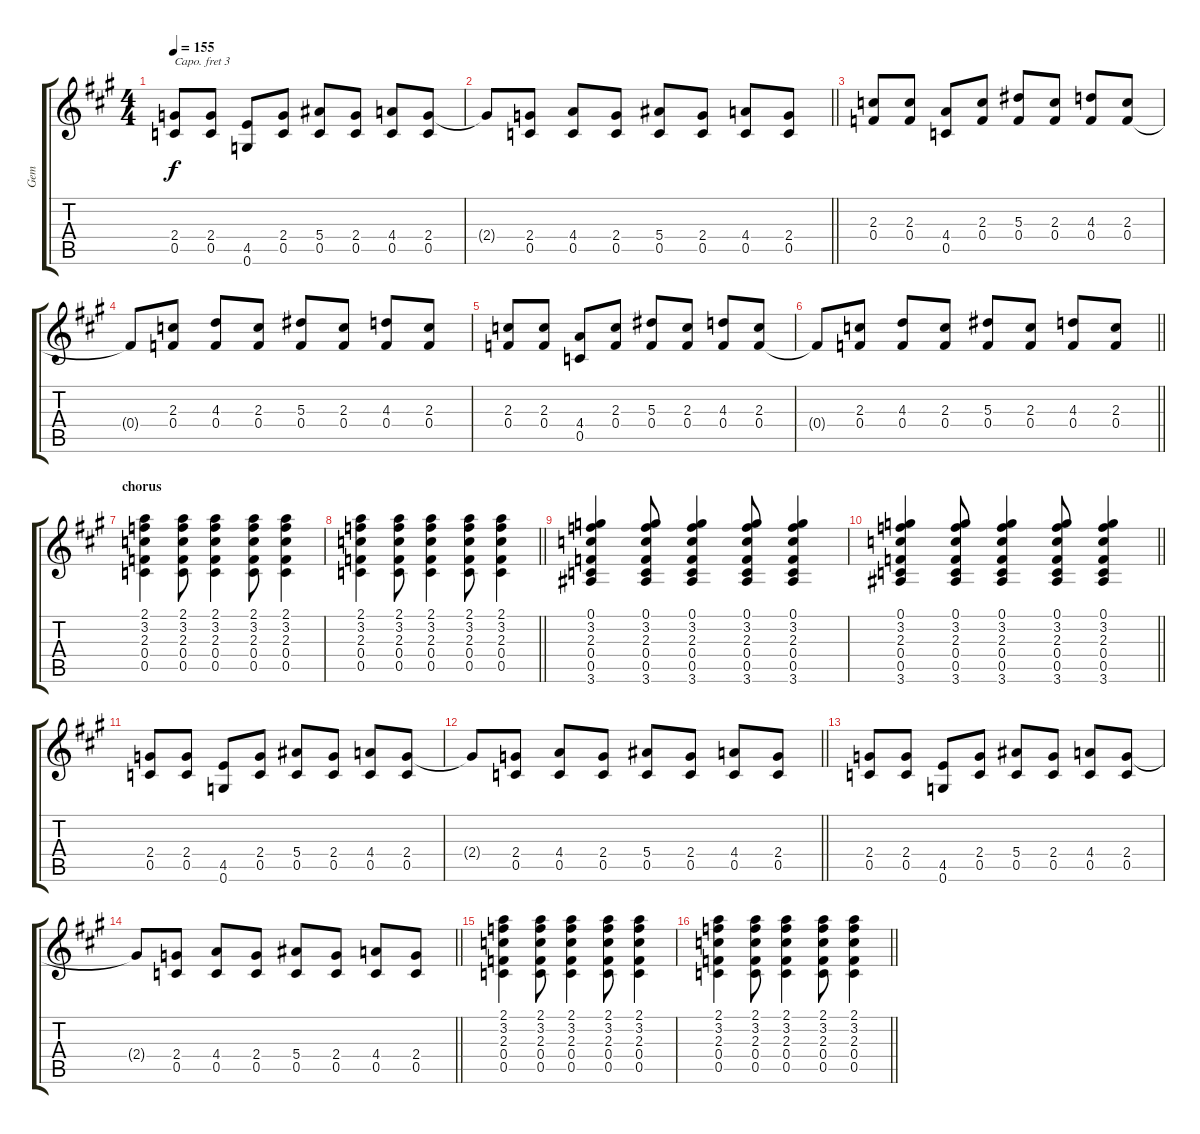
\track ("Gem" "Gem") {instrument overdrivenguitar}
\staff {score tabs}
\capo 3
\tuning (E4 B3 G3 D3 A2 E2) {hide}
\ts (4 4)
\tempo 155
\clef g2
\ks a
(2.4 0.5).8{dy f} (2.4 0.5).8 (4.5 0.6).8 (2.4 0.5).8 (5.4 0.5).8 (2.4 0.5).8 (4.4 0.5).8 (2.4 0.5).8 |
\barLineRight lightlight
2.4{t}.8 (2.4 0.5).8 (4.4 0.5).8 (2.4 0.5).8 (5.4 0.5).8 (2.4 0.5).8 (4.4 0.5).8 (2.4 0.5).8 |
(2.3 0.4).8 (2.3 0.4).8 (4.4 0.5).8 (2.3 0.4).8 (5.3 0.4).8 (2.3 0.4).8 (4.3 0.4).8 (2.3 0.4).8 |
0.4{t}.8 (2.3 0.4).8 (4.3 0.4).8 (2.3 0.4).8 (5.3 0.4).8 (2.3 0.4).8 (4.3 0.4).8 (2.3 0.4).8 |
(2.3 0.4).8 (2.3 0.4).8 (4.4 0.5).8 (2.3 0.4).8 (5.3 0.4).8 (2.3 0.4).8 (4.3 0.4).8 (2.3 0.4).8 |
\barLineRight lightlight
0.4{t}.8 (2.3 0.4).8 (4.3 0.4).8 (2.3 0.4).8 (5.3 0.4).8 (2.3 0.4).8 (4.3 0.4).8 (2.3 0.4).8 |
\section ("" "chorus")
(2.1 3.2 2.3 0.4 0.5).4{volume 12} (2.1 3.2 2.3 0.4 0.5).8 (2.1 3.2 2.3 0.4 0.5).4 (2.1 3.2 2.3 0.4 0.5).8 (2.1 3.2 2.3 0.4 0.5).4 |
\barLineRight lightlight
(2.1 3.2 2.3 0.4 0.5).4 (2.1 3.2 2.3 0.4 0.5).8 (2.1 3.2 2.3 0.4 0.5).4 (2.1 3.2 2.3 0.4 0.5).8 (2.1 3.2 2.3 0.4 0.5).4 |
(0.1 3.2 2.3 0.4 0.5 3.6).4 (0.1 3.2 2.3 0.4 0.5 3.6).8 (0.1 3.2 2.3 0.4 0.5 3.6).4 (0.1 3.2 2.3 0.4 0.5 3.6).8 (0.1 3.2 2.3 0.4 0.5 3.6).4 |
\barLineRight lightlight
(0.1 3.2 2.3 0.4 0.5 3.6).4 (0.1 3.2 2.3 0.4 0.5 3.6).8 (0.1 3.2 2.3 0.4 0.5 3.6).4 (0.1 3.2 2.3 0.4 0.5 3.6).8 (0.1 3.2 2.3 0.4 0.5 3.6).4 |
(2.4 0.5).8 (2.4 0.5).8 (4.5 0.6).8 (2.4 0.5).8 (5.4 0.5).8 (2.4 0.5).8 (4.4 0.5).8 (2.4 0.5).8 |
\barLineRight lightlight
2.4{t}.8 (2.4 0.5).8 (4.4 0.5).8 (2.4 0.5).8 (5.4 0.5).8 (2.4 0.5).8 (4.4 0.5).8 (2.4 0.5).8 |
(2.4 0.5).8 (2.4 0.5).8 (4.5 0.6).8 (2.4 0.5).8 (5.4 0.5).8 (2.4 0.5).8 (4.4 0.5).8 (2.4 0.5).8 |
\barLineRight lightlight
2.4{t}.8 (2.4 0.5).8 (4.4 0.5).8 (2.4 0.5).8 (5.4 0.5).8 (2.4 0.5).8 (4.4 0.5).8 (2.4 0.5).8 |
(2.1 3.2 2.3 0.4 0.5).4 (2.1 3.2 2.3 0.4 0.5).8 (2.1 3.2 2.3 0.4 0.5).4 (2.1 3.2 2.3 0.4 0.5).8 (2.1 3.2 2.3 0.4 0.5).4 |
\barLineRight lightlight
(2.1 3.2 2.3 0.4 0.5).4 (2.1 3.2 2.3 0.4 0.5).8 (2.1 3.2 2.3 0.4 0.5).4 (2.1 3.2 2.3 0.4 0.5).8 (2.1 3.2 2.3 0.4 0.5).4
